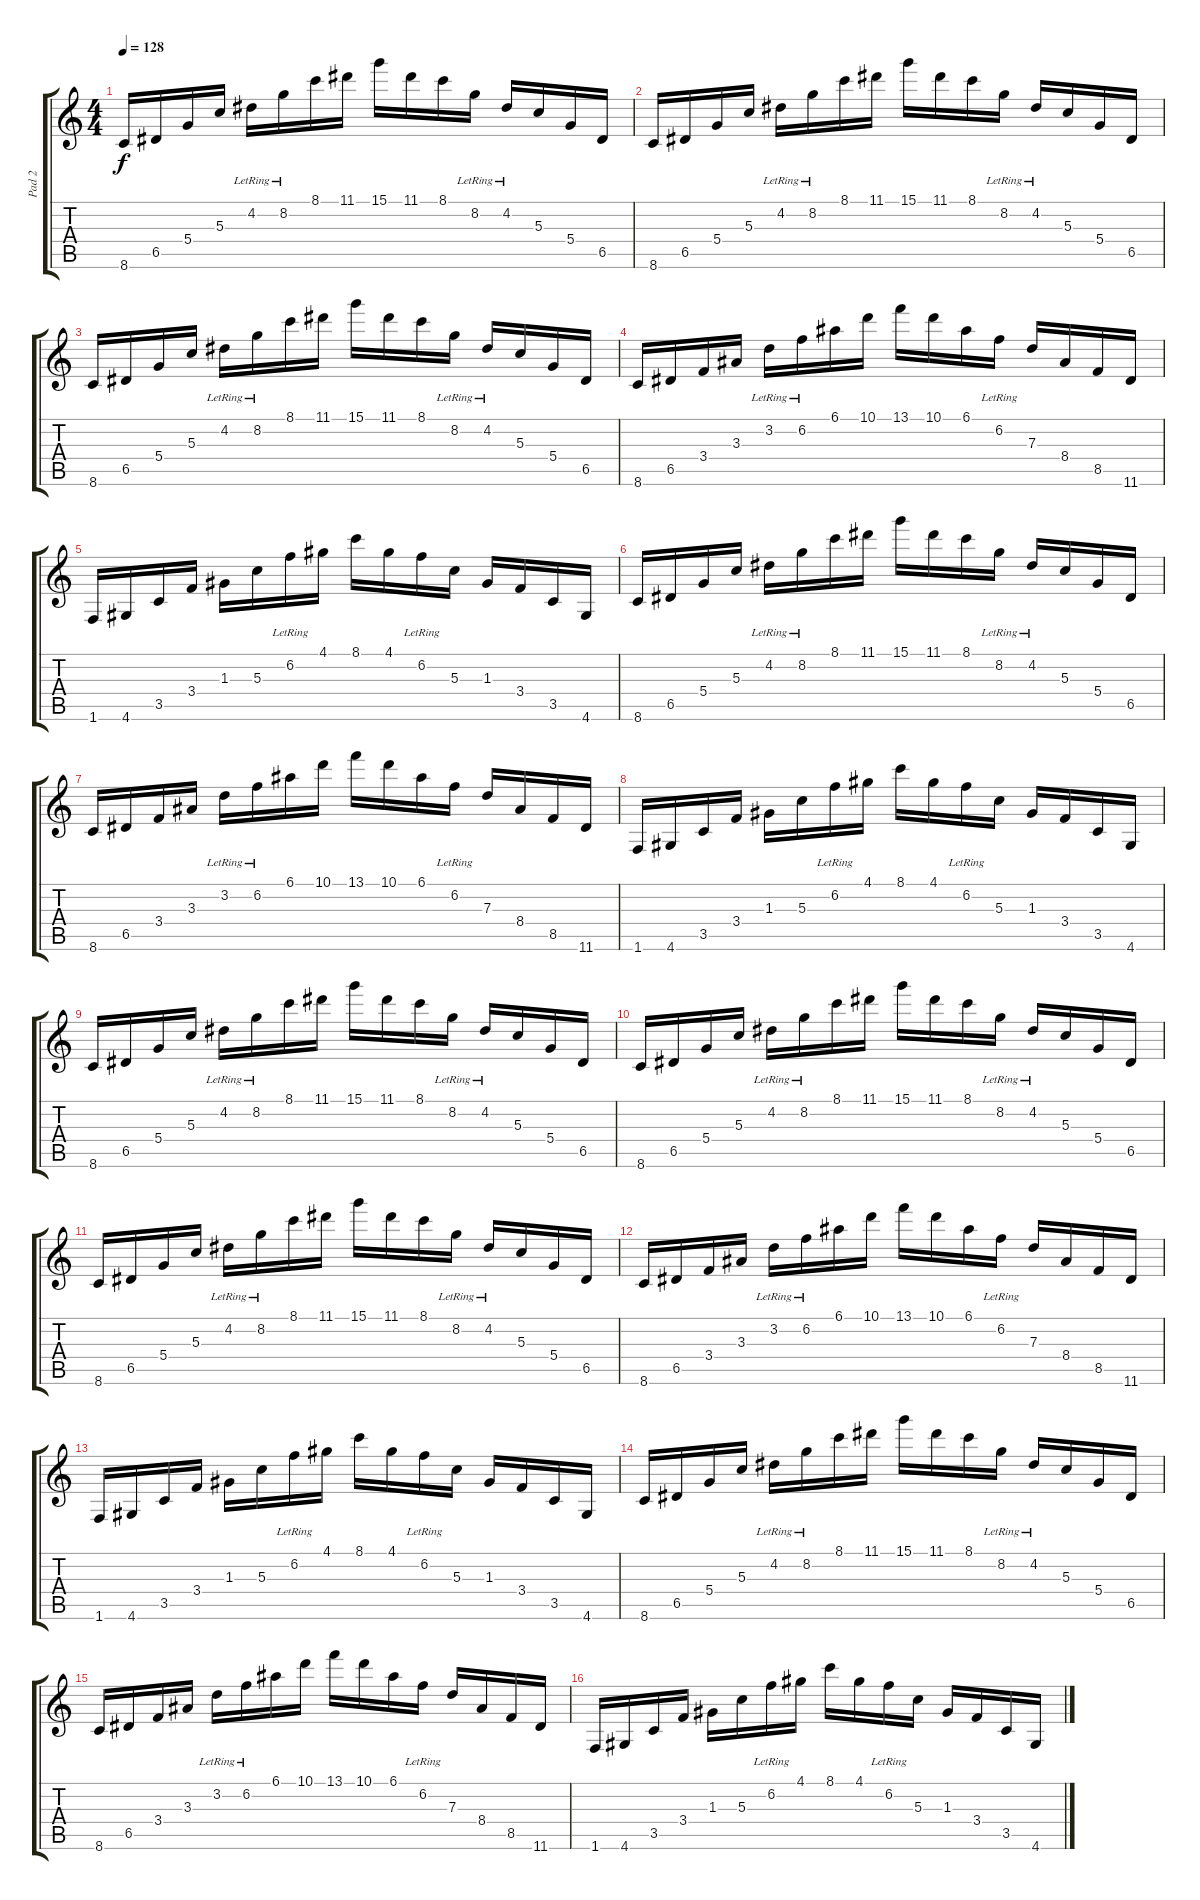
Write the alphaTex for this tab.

\track ("Pad 2" "Pad 2") {instrument banjo}
\staff {score tabs}
\tuning (E4 B3 G3 D3 A2 E2) {hide}
\displaytranspose 12
\ts (4 4)
\tempo 128
\clef g2
\ks c
8.6.16{dy f} 6.5.16 5.4.16 5.3.16 4.2{lr}.16 8.2{lr}.16 8.1.16 11.1.16 15.1.16 11.1.16 8.1.16 8.2{lr}.16 4.2{lr}.16 5.3.16 5.4.16 6.5.16 |
8.6.16 6.5.16 5.4.16 5.3.16 4.2{lr}.16 8.2{lr}.16 8.1.16 11.1.16 15.1.16 11.1.16 8.1.16 8.2{lr}.16 4.2{lr}.16 5.3.16 5.4.16 6.5.16 |
8.6.16 6.5.16 5.4.16 5.3.16 4.2{lr}.16 8.2{lr}.16 8.1.16 11.1.16 15.1.16 11.1.16 8.1.16 8.2{lr}.16 4.2{lr}.16 5.3.16 5.4.16 6.5.16 |
8.6.16 6.5.16 3.4.16 3.3.16 3.2{lr}.16 6.2{lr}.16 6.1.16 10.1.16 13.1.16 10.1.16 6.1.16 6.2{lr}.16 7.3.16 8.4.16 8.5.16 11.6.16 |
1.6.16 4.6.16 3.5.16 3.4.16 1.3.16 5.3.16 6.2{lr}.16 4.1.16 8.1.16 4.1.16 6.2{lr}.16 5.3.16 1.3.16 3.4.16 3.5.16 4.6.16 |
8.6.16 6.5.16 5.4.16 5.3.16 4.2{lr}.16 8.2{lr}.16 8.1.16 11.1.16 15.1.16 11.1.16 8.1.16 8.2{lr}.16 4.2{lr}.16 5.3.16 5.4.16 6.5.16 |
8.6.16 6.5.16 3.4.16 3.3.16 3.2{lr}.16 6.2{lr}.16 6.1.16 10.1.16 13.1.16 10.1.16 6.1.16 6.2{lr}.16 7.3.16 8.4.16 8.5.16 11.6.16 |
1.6.16 4.6.16 3.5.16 3.4.16 1.3.16 5.3.16 6.2{lr}.16 4.1.16 8.1.16 4.1.16 6.2{lr}.16 5.3.16 1.3.16 3.4.16 3.5.16 4.6.16 |
8.6.16 6.5.16 5.4.16 5.3.16 4.2{lr}.16 8.2{lr}.16 8.1.16 11.1.16 15.1.16 11.1.16 8.1.16 8.2{lr}.16 4.2{lr}.16 5.3.16 5.4.16 6.5.16 |
8.6.16 6.5.16 5.4.16 5.3.16 4.2{lr}.16 8.2{lr}.16 8.1.16 11.1.16 15.1.16 11.1.16 8.1.16 8.2{lr}.16 4.2{lr}.16 5.3.16 5.4.16 6.5.16 |
8.6.16 6.5.16 5.4.16 5.3.16 4.2{lr}.16 8.2{lr}.16 8.1.16 11.1.16 15.1.16 11.1.16 8.1.16 8.2{lr}.16 4.2{lr}.16 5.3.16 5.4.16 6.5.16 |
8.6.16 6.5.16 3.4.16 3.3.16 3.2{lr}.16 6.2{lr}.16 6.1.16 10.1.16 13.1.16 10.1.16 6.1.16 6.2{lr}.16 7.3.16 8.4.16 8.5.16 11.6.16 |
1.6.16 4.6.16 3.5.16 3.4.16 1.3.16 5.3.16 6.2{lr}.16 4.1.16 8.1.16 4.1.16 6.2{lr}.16 5.3.16 1.3.16 3.4.16 3.5.16 4.6.16 |
8.6.16 6.5.16 5.4.16 5.3.16 4.2{lr}.16 8.2{lr}.16 8.1.16 11.1.16 15.1.16 11.1.16 8.1.16 8.2{lr}.16 4.2{lr}.16 5.3.16 5.4.16 6.5.16 |
8.6.16 6.5.16 3.4.16 3.3.16 3.2{lr}.16 6.2{lr}.16 6.1.16 10.1.16 13.1.16 10.1.16 6.1.16 6.2{lr}.16 7.3.16 8.4.16 8.5.16 11.6.16 |
1.6.16 4.6.16 3.5.16 3.4.16 1.3.16 5.3.16 6.2{lr}.16 4.1.16 8.1.16 4.1.16 6.2{lr}.16 5.3.16 1.3.16 3.4.16 3.5.16 4.6.16
